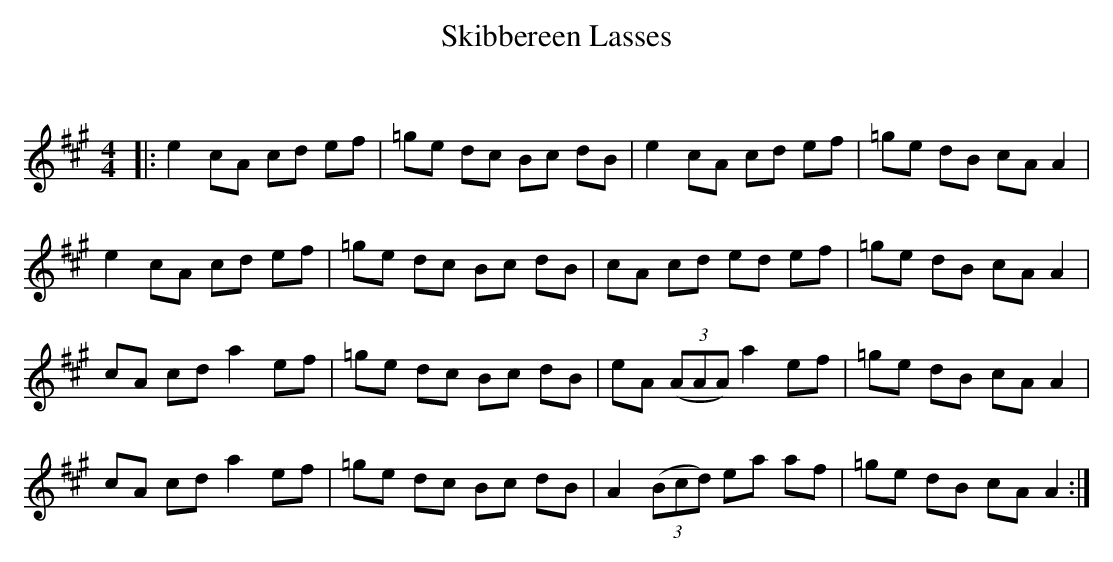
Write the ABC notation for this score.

X:1
T: Skibbereen Lasses
C:
Q: 232
K:A
M:4/4
L:1/8
|:e2 cA cd ef|=ge dc Bc dB|e2 cA cd ef|=ge dB cA A2|
e2 cA cd ef|=ge dc Bc dB|cA cd ed ef|=ge dB cA A2|
cA cd a2 ef|=ge dc Bc dB|eA ((3AAA) a2 ef|=ge dB cA A2|
cA cd a2 ef|=ge dc Bc dB|A2 ((3Bcd) ea af|=ge dB cA A2:|
